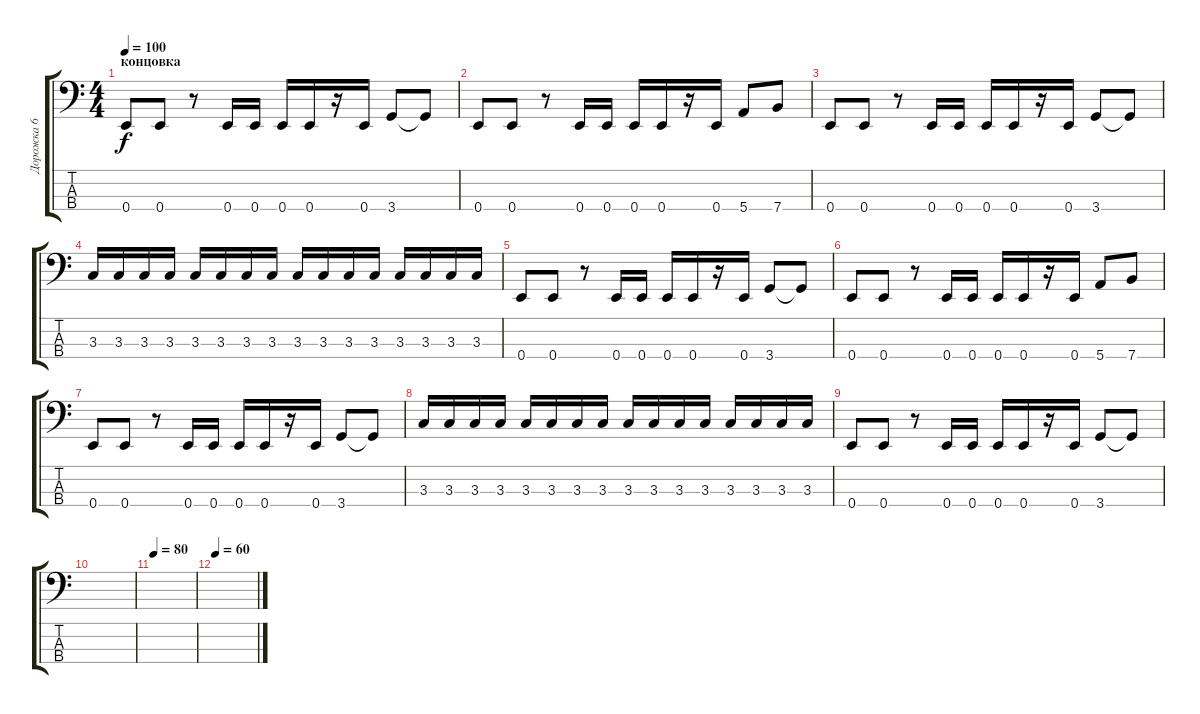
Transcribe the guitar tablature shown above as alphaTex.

\track ("Дорожка 6" "Дорожка 6") {instrument electricbasspick}
\staff {score tabs}
\tuning (G2 D2 A1 E1) {hide}
\ts (4 4)
\section ("" "концовка")
\tempo 100
\clef f4
\ks c
0.4.8{dy f} 0.4.8 r.8 0.4.16 0.4.16 0.4.16 0.4.16 r.16 0.4.16 3.4.8 3.4{t}.8 |
0.4.8 0.4.8 r.8 0.4.16 0.4.16 0.4.16 0.4.16 r.16 0.4.16 5.4.8 7.4.8 |
0.4.8 0.4.8 r.8 0.4.16 0.4.16 0.4.16 0.4.16 r.16 0.4.16 3.4.8 3.4{t}.8 |
3.3.16 3.3.16 3.3.16 3.3.16 3.3.16 3.3.16 3.3.16 3.3.16 3.3.16 3.3.16 3.3.16 3.3.16 3.3.16 3.3.16 3.3.16 3.3.16 |
0.4.8 0.4.8 r.8 0.4.16 0.4.16 0.4.16 0.4.16 r.16 0.4.16 3.4.8 3.4{t}.8 |
0.4.8 0.4.8 r.8 0.4.16 0.4.16 0.4.16 0.4.16 r.16 0.4.16 5.4.8 7.4.8 |
0.4.8 0.4.8 r.8 0.4.16 0.4.16 0.4.16 0.4.16 r.16 0.4.16 3.4.8 3.4{t}.8 |
3.3.16 3.3.16 3.3.16 3.3.16 3.3.16 3.3.16 3.3.16 3.3.16 3.3.16 3.3.16 3.3.16 3.3.16 3.3.16 3.3.16 3.3.16 3.3.16 |
0.4.8 0.4.8 r.8 0.4.16 0.4.16 0.4.16 0.4.16 r.16 0.4.16 3.4.8 3.4{t}.8 |
|
\tempo 80
|
\tempo 60
